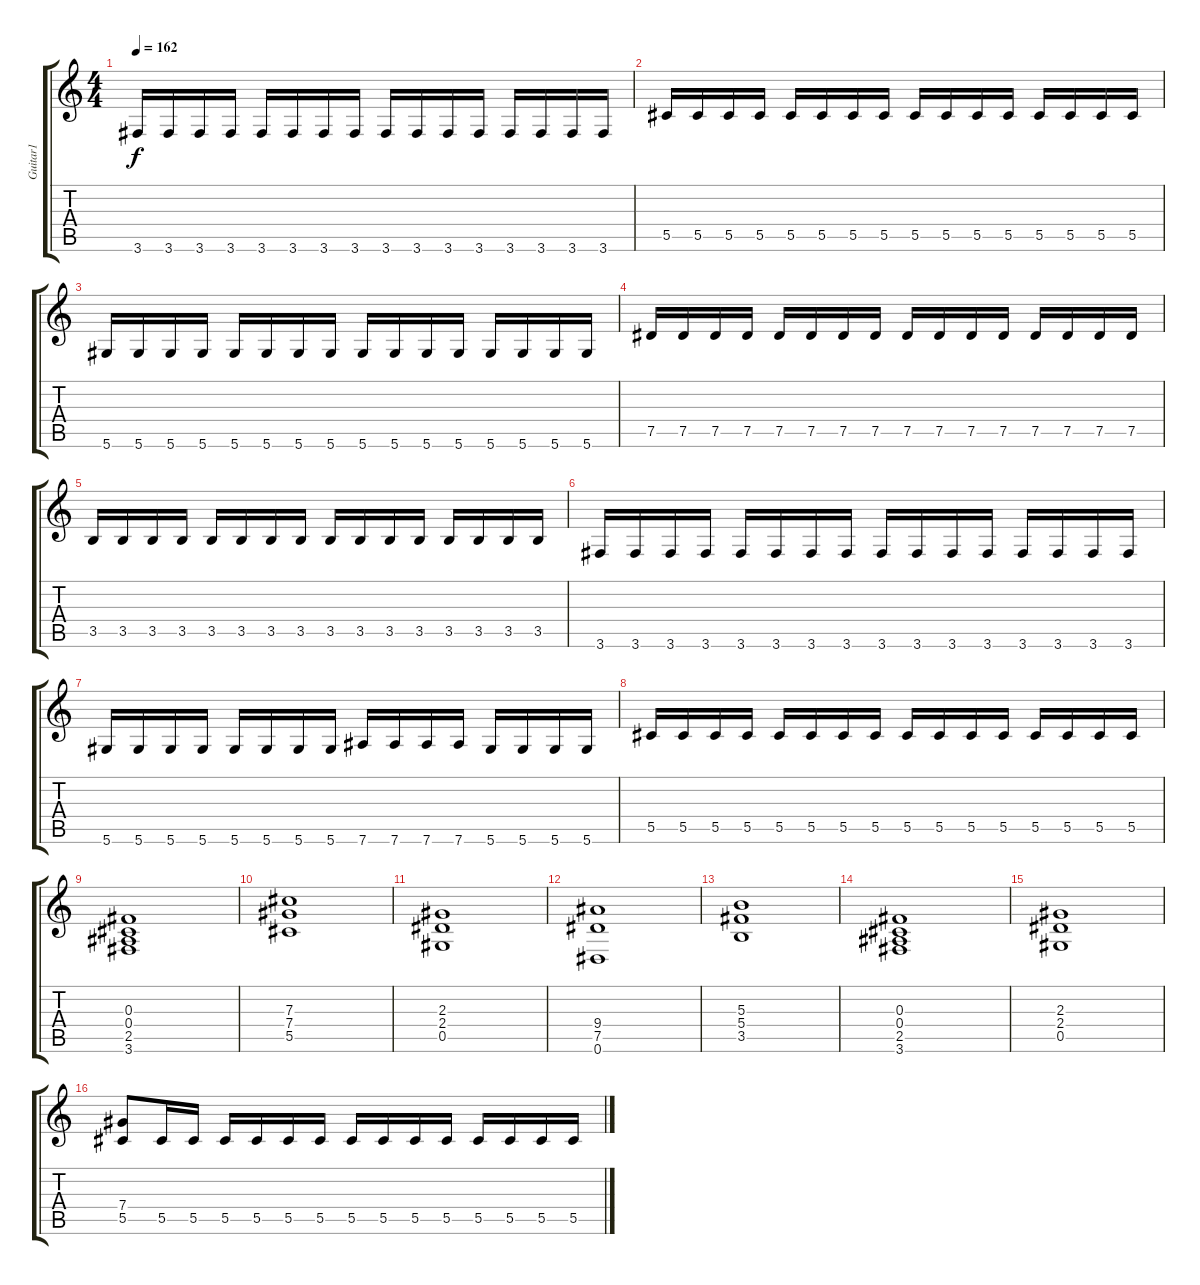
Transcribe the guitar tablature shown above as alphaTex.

\track ("Guitar1" "Guitar1") {instrument distortionguitar}
\staff {score tabs}
\tuning (Eb4 Bb3 Gb3 Db3 Ab2 Eb2) {hide}
\ts (4 4)
\tempo 162
\clef g2
\ks c
3.6.16{dy f} 3.6.16 3.6.16 3.6.16 3.6.16 3.6.16 3.6.16 3.6.16 3.6.16 3.6.16 3.6.16 3.6.16 3.6.16 3.6.16 3.6.16 3.6.16 |
5.5.16 5.5.16 5.5.16 5.5.16 5.5.16 5.5.16 5.5.16 5.5.16 5.5.16 5.5.16 5.5.16 5.5.16 5.5.16 5.5.16 5.5.16 5.5.16 |
5.6.16 5.6.16 5.6.16 5.6.16 5.6.16 5.6.16 5.6.16 5.6.16 5.6.16 5.6.16 5.6.16 5.6.16 5.6.16 5.6.16 5.6.16 5.6.16 |
7.5.16 7.5.16 7.5.16 7.5.16 7.5.16 7.5.16 7.5.16 7.5.16 7.5.16 7.5.16 7.5.16 7.5.16 7.5.16 7.5.16 7.5.16 7.5.16 |
3.5.16 3.5.16 3.5.16 3.5.16 3.5.16 3.5.16 3.5.16 3.5.16 3.5.16 3.5.16 3.5.16 3.5.16 3.5.16 3.5.16 3.5.16 3.5.16 |
3.6.16 3.6.16 3.6.16 3.6.16 3.6.16 3.6.16 3.6.16 3.6.16 3.6.16 3.6.16 3.6.16 3.6.16 3.6.16 3.6.16 3.6.16 3.6.16 |
5.6.16 5.6.16 5.6.16 5.6.16 5.6.16 5.6.16 5.6.16 5.6.16 7.6.16 7.6.16 7.6.16 7.6.16 5.6.16 5.6.16 5.6.16 5.6.16 |
5.5.16 5.5.16 5.5.16 5.5.16 5.5.16 5.5.16 5.5.16 5.5.16 5.5.16 5.5.16 5.5.16 5.5.16 5.5.16 5.5.16 5.5.16 5.5.16 |
(0.3 0.4 2.5 3.6).1 |
(7.3 7.4 5.5).1 |
(2.3 2.4 0.5).1 |
(9.4 7.5 0.6).1 |
(5.3 5.4 3.5).1 |
(0.3 0.4 2.5 3.6).1 |
(2.3 2.4 0.5).1 |
(7.4 5.5).8 5.5.16 5.5.16 5.5.16 5.5.16 5.5.16 5.5.16 5.5.16 5.5.16 5.5.16 5.5.16 5.5.16 5.5.16 5.5.16 5.5.16
